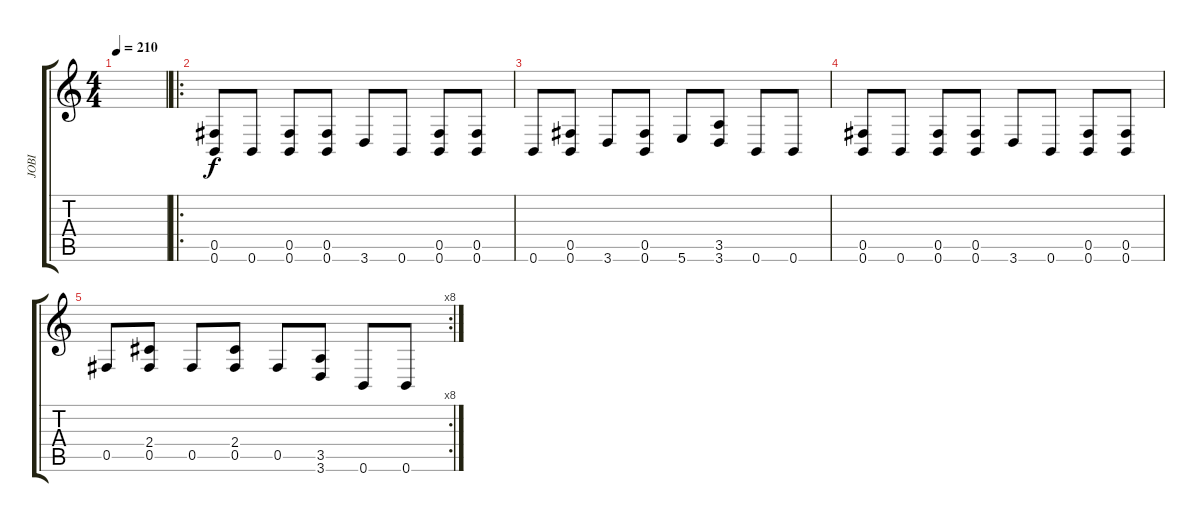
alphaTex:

\track ("JOBI" "JOBI") {instrument distortionguitar}
\staff {score tabs}
\tuning (Db4 Ab3 E3 B2 Gb2 B1) {hide}
\ts (4 4)
\tempo 210
\clef g2
\ks c
|
\ro
(0.5 0.6).8 0.6.8 (0.5 0.6).8 (0.5 0.6).8 3.6.8 0.6.8 (0.5 0.6).8 (0.5 0.6).8 |
0.6.8 (0.5 0.6).8 3.6.8 (0.5 0.6).8 5.6.8 (3.5 3.6).8 0.6.8 0.6.8 |
(0.5 0.6).8 0.6.8 (0.5 0.6).8 (0.5 0.6).8 3.6.8 0.6.8 (0.5 0.6).8 (0.5 0.6).8 |
\rc 8
0.5.8 (2.4 0.5).8 0.5.8 (2.4 0.5).8 0.5.8 (3.5 3.6).8 0.6.8 0.6.8
